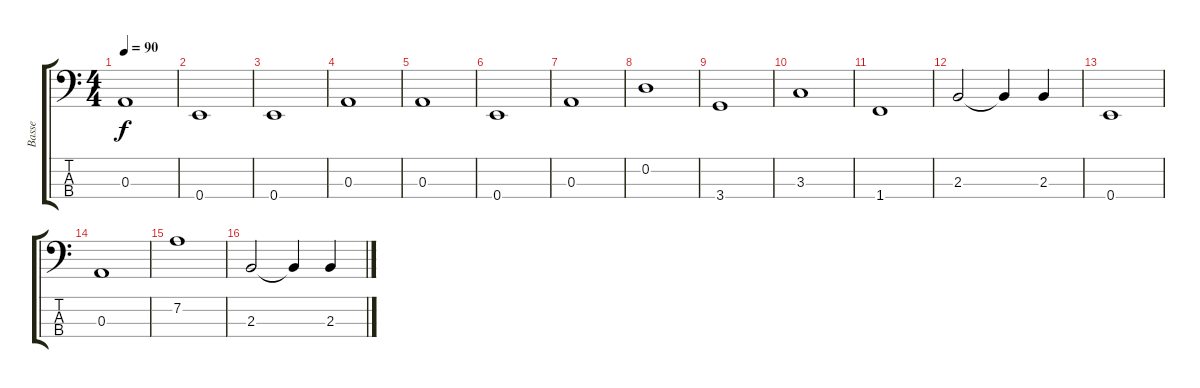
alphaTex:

\track ("Basse" "Basse") {instrument fretlessbass}
\staff {score tabs}
\tuning (G2 D2 A1 E1) {hide}
\ts (4 4)
\tempo 90
\clef f4
\ks c
0.3.1{dy f} |
0.4.1 |
0.4.1 |
0.3.1 |
0.3.1 |
0.4.1 |
0.3.1 |
0.2.1 |
3.4.1 |
3.3.1 |
1.4.1 |
2.3.2 2.3{t}.4 2.3.4 |
0.4.1 |
0.3.1 |
7.2.1 |
2.3.2 2.3{t}.4 2.3.4
